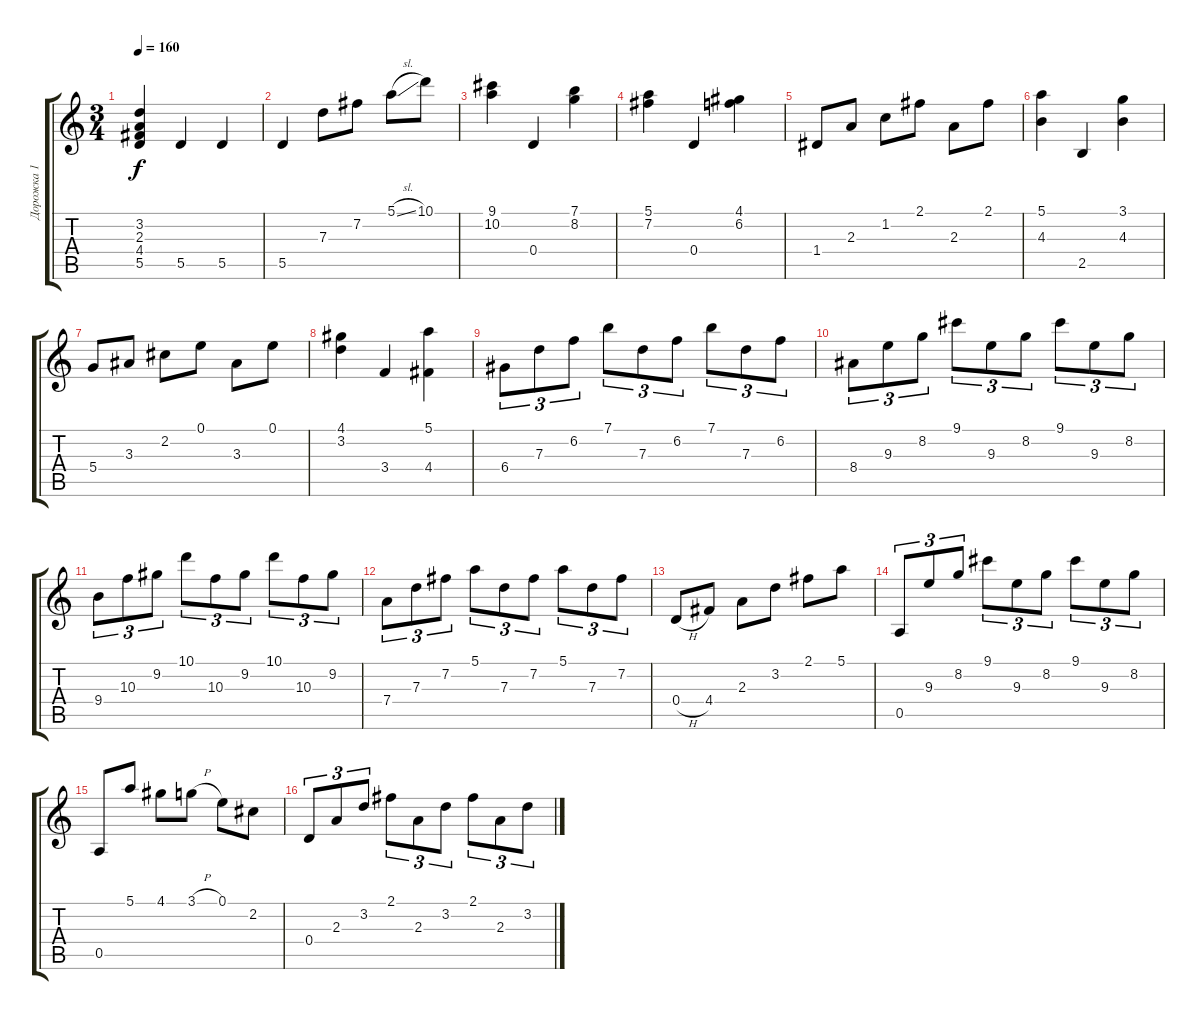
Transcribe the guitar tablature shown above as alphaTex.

\track ("Дорожка 1" "Дорожка 1") {instrument acousticguitarnylon}
\staff {score tabs}
\tuning (E4 B3 G3 D3 A2 E2) {hide}
\ts (3 4)
\tempo 160
\clef g2
\ks c
(3.2 2.3 4.4 5.5).4{dy f} 5.5.4 5.5.4 |
5.5.4 7.3.8 7.2.8 5.1{sl}.8 10.1.8 |
(9.1 10.2).4 0.4.4 (7.1 8.2).4 |
(5.1 7.2).4 0.4.4 (4.1 6.2).4 |
1.4.8 2.3.8 1.2.8 2.1.8 2.3.8 2.1.8 |
(5.1 4.3).4 2.5.4 (3.1 4.3).4 |
5.4.8 3.3.8 2.2.8 0.1.8 3.3.8 0.1.8 |
(4.1 3.2).4 3.4.4 (5.1 4.4).4 |
6.4.8{tu (3 2)} 7.3.8{tu (3 2)} 6.2.8{tu (3 2)} 7.1.8{tu (3 2)} 7.3.8{tu (3 2)} 6.2.8{tu (3 2)} 7.1.8{tu (3 2)} 7.3.8{tu (3 2)} 6.2.8{tu (3 2)} |
8.4.8{tu (3 2)} 9.3.8{tu (3 2)} 8.2.8{tu (3 2)} 9.1.8{tu (3 2)} 9.3.8{tu (3 2)} 8.2.8{tu (3 2)} 9.1.8{tu (3 2)} 9.3.8{tu (3 2)} 8.2.8{tu (3 2)} |
9.4.8{tu (3 2)} 10.3.8{tu (3 2)} 9.2.8{tu (3 2)} 10.1.8{tu (3 2)} 10.3.8{tu (3 2)} 9.2.8{tu (3 2)} 10.1.8{tu (3 2)} 10.3.8{tu (3 2)} 9.2.8{tu (3 2)} |
7.4.8{tu (3 2)} 7.3.8{tu (3 2)} 7.2.8{tu (3 2)} 5.1.8{tu (3 2)} 7.3.8{tu (3 2)} 7.2.8{tu (3 2)} 5.1.8{tu (3 2)} 7.3.8{tu (3 2)} 7.2.8{tu (3 2)} |
0.4{h}.8 4.4.8 2.3.8 3.2.8 2.1.8 5.1.8 |
0.5.8{tu (3 2)} 9.3.8{tu (3 2)} 8.2.8{tu (3 2)} 9.1.8{tu (3 2)} 9.3.8{tu (3 2)} 8.2.8{tu (3 2)} 9.1.8{tu (3 2)} 9.3.8{tu (3 2)} 8.2.8{tu (3 2)} |
0.5.8 5.1.8 4.1.8 3.1{h}.8 0.1.8 2.2.8 |
0.4.8{tu (3 2)} 2.3.8{tu (3 2)} 3.2.8{tu (3 2)} 2.1.8{tu (3 2)} 2.3.8{tu (3 2)} 3.2.8{tu (3 2)} 2.1.8{tu (3 2)} 2.3.8{tu (3 2)} 3.2.8{tu (3 2)}
